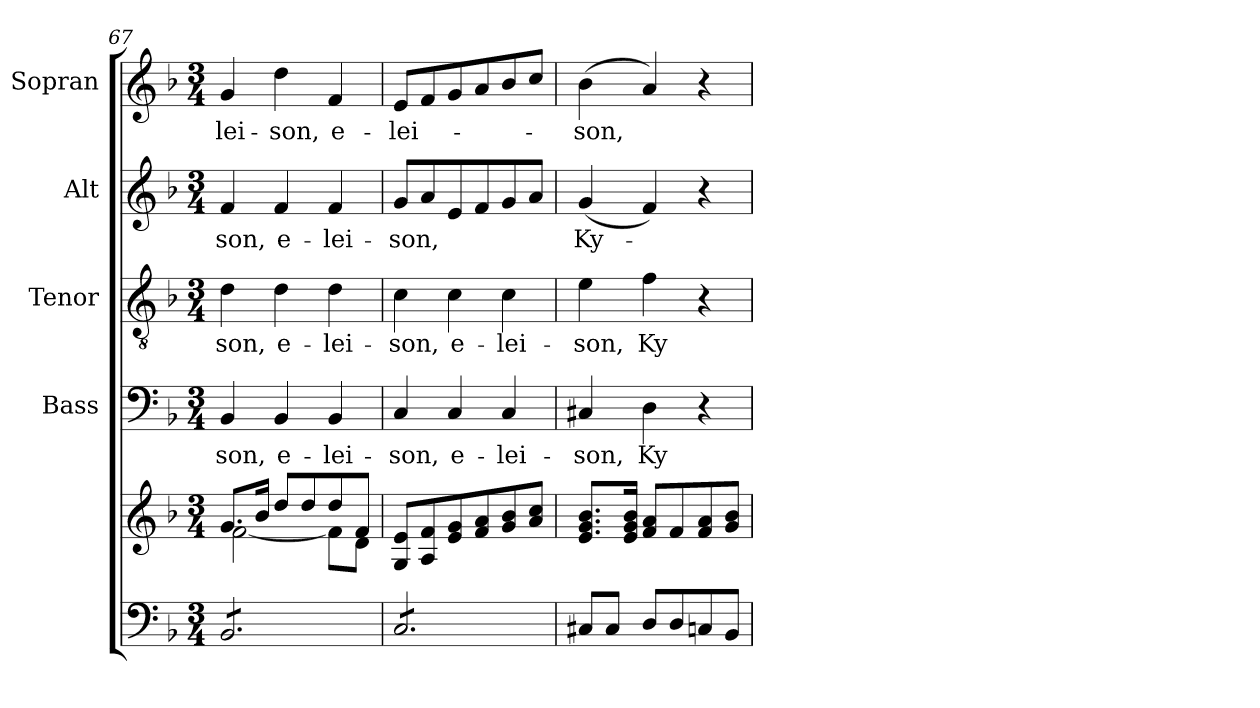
**kern	**kern	**kern	**text	**kern	**text	**kern	**text	**kern	**text
*part5	*part5	*part4	*part4	*part3	*part3	*part2	*part2	*part1	*part1
*staff6	*staff5	*staff4	*staff4	*staff3	*staff3	*staff2	*staff2	*staff1	*staff1
*	*	*I"Bass	*	*I"Tenor	*	*I"Alt	*	*I"Sopran	*
*	*	*I'B.	*	*I'T.	*	*I'A.	*	*I'S.	*
*clefF4	*clefG2	*clefF4	*	*clefGv2	*	*clefG2	*	*clefG2	*
*k[b-]	*k[b-]	*k[b-]	*	*k[b-]	*	*k[b-]	*	*k[b-]	*
*F:	*F:	*F:	*	*F:	*	*F:	*	*F:	*
*M3/4	*M3/4	*M3/4	*	*M3/4	*	*M3/4	*	*M3/4	*
=67	=67	=67	=67	=67	=67	=67	=67	=67	=67
*	*^	*	*	*	*	*	*	*	*
!	!	!	!	!LO:LY:b	!	!LO:LY:b	!	!LO:LY:b	!	!LO:LY:b
*tremolo	*	*	*	*	*	*	*	*	*	*
8BB-/L	8.g/L	[<2f\	4BB-/	-son,	4d\	-son,	4f/	-son,	4g/	-lei-
8BB-/	.	.	.	.	.	.	.	.	.	.
.	16b-/Jk	.	.	.	.	.	.	.	.	.
!	!	!	!	!LO:LY:b	!	!LO:LY:b	!	!LO:LY:b	!	!LO:LY:b
8BB-/	8dd/L	.	4BB-/	e-	4d\	e-	4f/	e-	4dd\	-son,
8BB-/	8dd/	.	.	.	.	.	.	.	.	.
!	!	!	!	!LO:LY:b	!	!LO:LY:b	!	!LO:LY:b	!	!LO:LY:b
8BB-/	8dd/	8f\L]	4BB-/	-lei-	4d\	-lei-	4f/	-lei-	4f/	e-
8BB-/J	8f/J	8d\J	.	.	.	.	.	.	.	.
=68	=68	=68	=68	=68	=68	=68	=68	=68	=68	=68
!	!	!	!	!LO:LY:b	!	!LO:LY:b	!	!LO:LY:b	!	!LO:LY:b
*	*v	*v	*	*	*	*	*	*	*	*
8C/L	8G/ 8e/L	4C/	-son,	4c\	-son,	8g/L	-son,	8e/L	-lei-
8C/	8A/ 8f/	.	.	.	.	8a/	.	8f/	.
!	!	!	!LO:LY:b	!	!LO:LY:b	!	!	!	!
8C/	8e/ 8g/	4C/	e-	4c\	e-	8e/	.	8g/	.
8C/	8f/ 8a/	.	.	.	.	8f/	.	8a/	.
!	!	!	!LO:LY:b	!	!LO:LY:b	!	!	!	!
8C/	8g/ 8b-/	4C/	-lei-	4c\	-lei-	8g/	.	8b-/	.
8C/J	8a/ 8cc/J	.	.	.	.	8a/J	.	8cc/J	.
*Xtremolo	*	*	*	*	*	*	*	*	*
!!LO:PB:g=z
=69	=69	=69	=69	=69	=69	=69	=69	=69	=69
!	!	!	!LO:LY:b	!	!LO:LY:b	!	!LO:LY:b	!	!LO:LY:b
8C#X/L	8.e/ 8.g/ 8.b-/L	4C#X/	-son,	4e\	-son,	(<4g/	Ky-	(>4b-\	-son,
8C#/J	.	.	.	.	.	.	.	.	.
.	16e/ 16g/ 16b-/Jk	.	.	.	.	.	.	.	.
!	!	!	!LO:LY:b	!	!LO:LY:b	!	!	!	!
8D/L	8f/ 8a/L	4D\	Ky-	4f\	Ky-	4f/)	.	4a/)	.
8D/	8f/	.	.	.	.	.	.	.	.
8Cn/	8f/ 8a/	4r	.	4r	.	4r	.	4r	.
8BB-/J	8g/ 8b-/J	.	.	.	.	.	.	.	.
=	=	=	=	=	=	=	=	=	=
*-	*-	*-	*-	*-	*-	*-	*-	*-	*-
